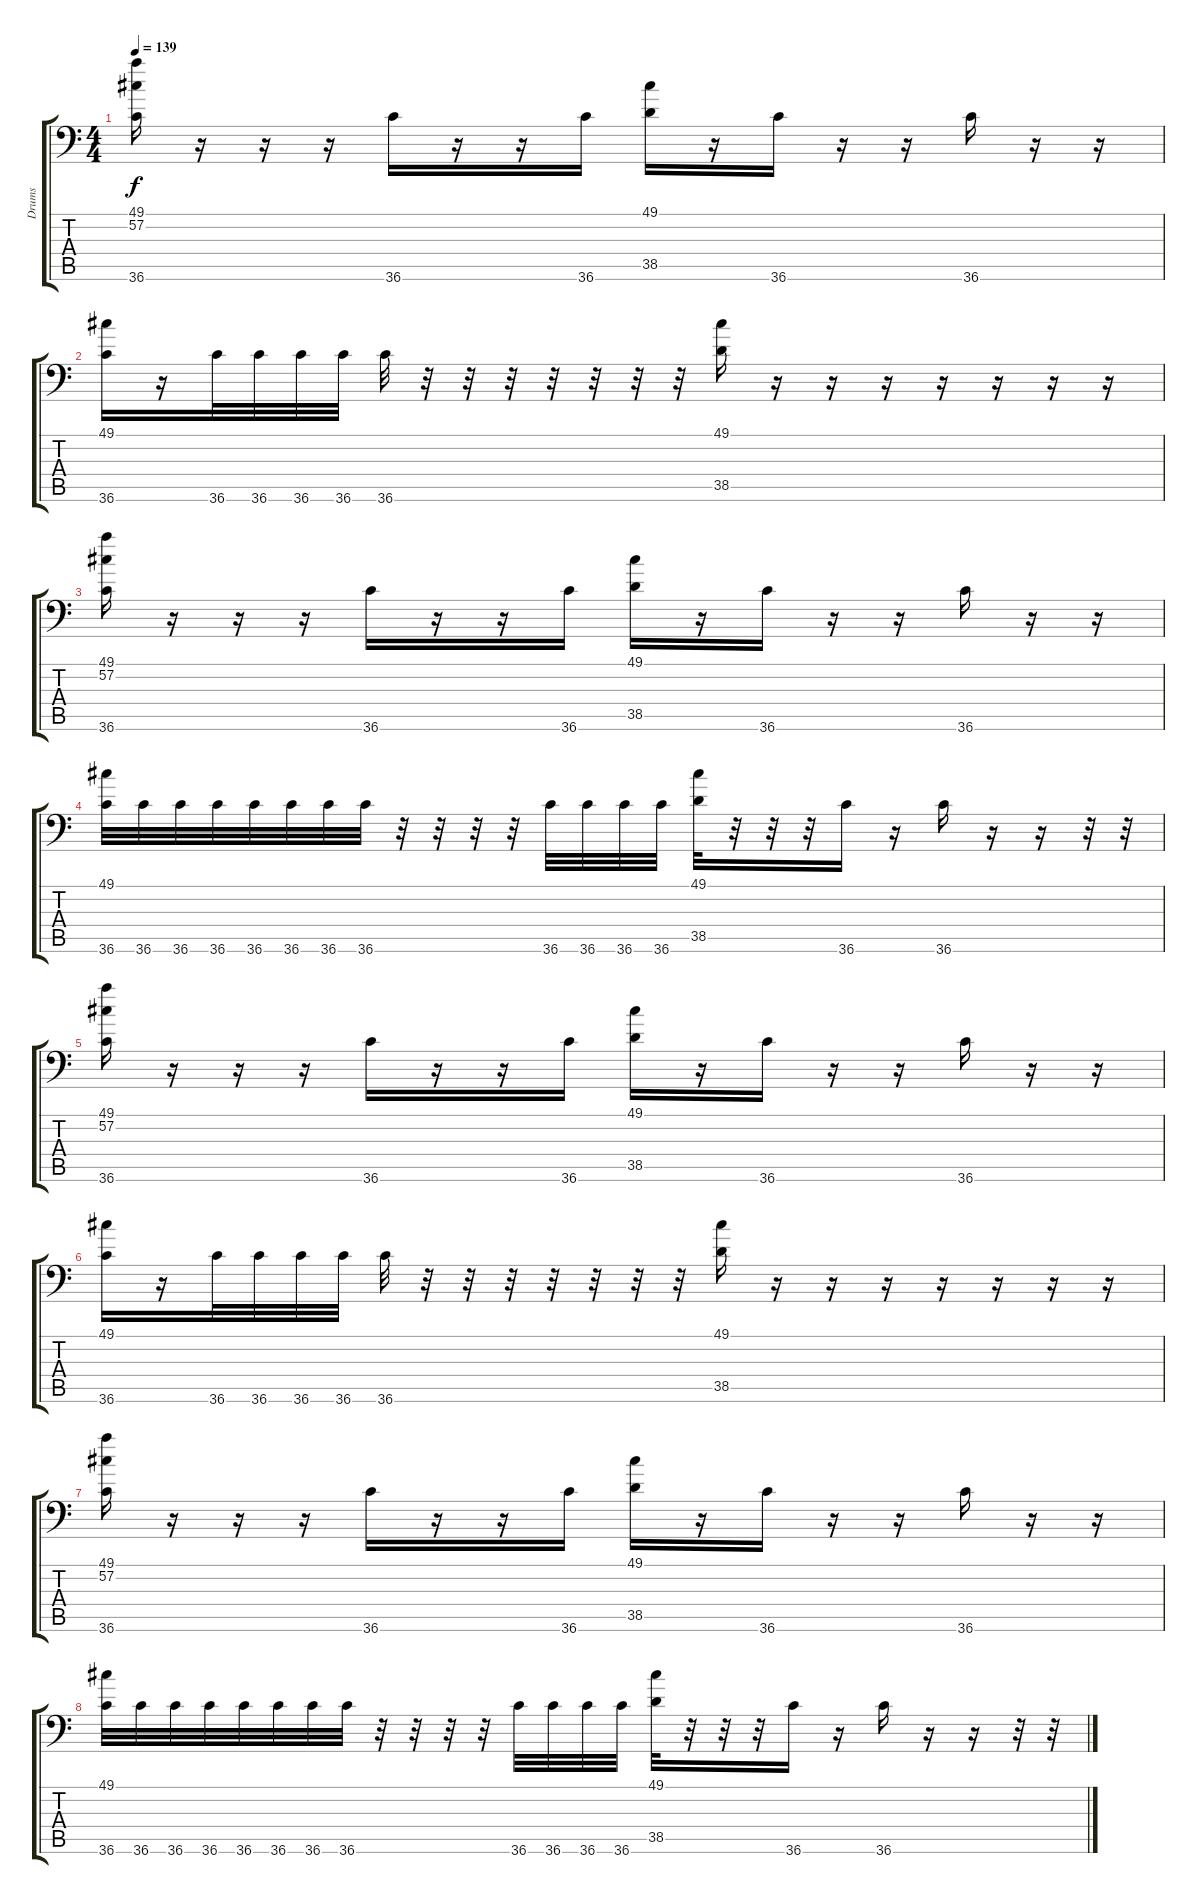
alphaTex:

\track ("Drums" "Drums") {instrument acousticgrandpiano}
\staff {score tabs}
\tuning (C-1 C-1 C-1 C-1 C-1 C-1) {hide}
\ts (4 4)
\tempo 139
\clef f4
\ks c
(49.1 57.2 36.6).16{dy f} r.16 r.16 r.16 36.6.16 r.16 r.16 36.6.16 (49.1 38.5).16 r.16 36.6.16 r.16 r.16 36.6.16 r.16 r.16 |
(49.1 36.6).16 r.16 36.6.32 36.6.32 36.6.32 36.6.32 36.6.32 r.32 r.32 r.32 r.32 r.32 r.32 r.32 (49.1 38.5).16 r.16 r.16 r.16 r.16 r.16 r.16 r.16 |
(49.1 57.2 36.6).16 r.16 r.16 r.16 36.6.16 r.16 r.16 36.6.16 (49.1 38.5).16 r.16 36.6.16 r.16 r.16 36.6.16 r.16 r.16 |
(49.1 36.6).32 36.6.32 36.6.32 36.6.32 36.6.32 36.6.32 36.6.32 36.6.32 r.32 r.32 r.32 r.32 36.6.32 36.6.32 36.6.32 36.6.32 (49.1 38.5).32 r.32 r.32 r.32 36.6.16 r.16 36.6.16 r.16 r.16 r.32 r.32 |
(49.1 57.2 36.6).16 r.16 r.16 r.16 36.6.16 r.16 r.16 36.6.16 (49.1 38.5).16 r.16 36.6.16 r.16 r.16 36.6.16 r.16 r.16 |
(49.1 36.6).16 r.16 36.6.32 36.6.32 36.6.32 36.6.32 36.6.32 r.32 r.32 r.32 r.32 r.32 r.32 r.32 (49.1 38.5).16 r.16 r.16 r.16 r.16 r.16 r.16 r.16 |
(49.1 57.2 36.6).16 r.16 r.16 r.16 36.6.16 r.16 r.16 36.6.16 (49.1 38.5).16 r.16 36.6.16 r.16 r.16 36.6.16 r.16 r.16 |
(49.1 36.6).32 36.6.32 36.6.32 36.6.32 36.6.32 36.6.32 36.6.32 36.6.32 r.32 r.32 r.32 r.32 36.6.32 36.6.32 36.6.32 36.6.32 (49.1 38.5).32 r.32 r.32 r.32 36.6.16 r.16 36.6.16 r.16 r.16 r.32 r.32
